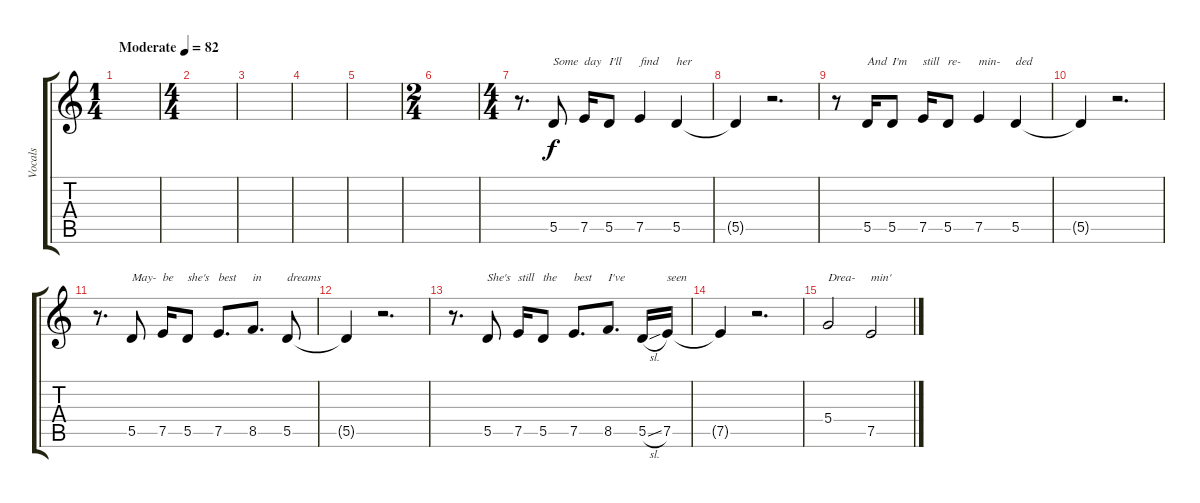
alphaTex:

\track ("Vocals" "Vocals") {instrument overdrivenguitar}
\staff {score tabs}
\tuning (E4 B3 G3 D3 A2 E2) {hide}
\ts (1 4)
\tempo (82 "Moderate")
\clef g2
\ks c
|
\ts (4 4)
|
|
|
|
\ts (2 4)
|
\ts (4 4)
r.8{d} 5.5.8{txt "Some"} 7.5.16{txt "day"} 5.5.8{txt "I'll"} 7.5.4{txt "find"} 5.5.4{txt "her"} |
5.5{t}.4 r.2{d} |
r.8 5.5.16{txt "And"} 5.5.8{txt "I'm"} 7.5.16{txt "still"} 5.5.8{txt "re-"} 7.5.4{txt "min-"} 5.5.4{txt "ded"} |
5.5{t}.4 r.2{d} |
r.8{d} 5.5.8{txt "May-"} 7.5.16{txt "be"} 5.5.8{txt "she's"} 7.5.8{d txt "best"} 8.5.8{d txt "in"} 5.5.8{txt "dreams"} |
5.5{t}.4 r.2{d} |
r.8{d} 5.5.8{txt "She's"} 7.5.16{txt "still"} 5.5.8{txt "the"} 7.5.8{d txt "best"} 8.5.8{d txt "I've"} 5.5{sl}.16 7.5.16{txt "seen"} |
7.5{t}.4 r.2{d} |
5.4.2{txt "Drea-"} 7.5.2{txt "min'"}
